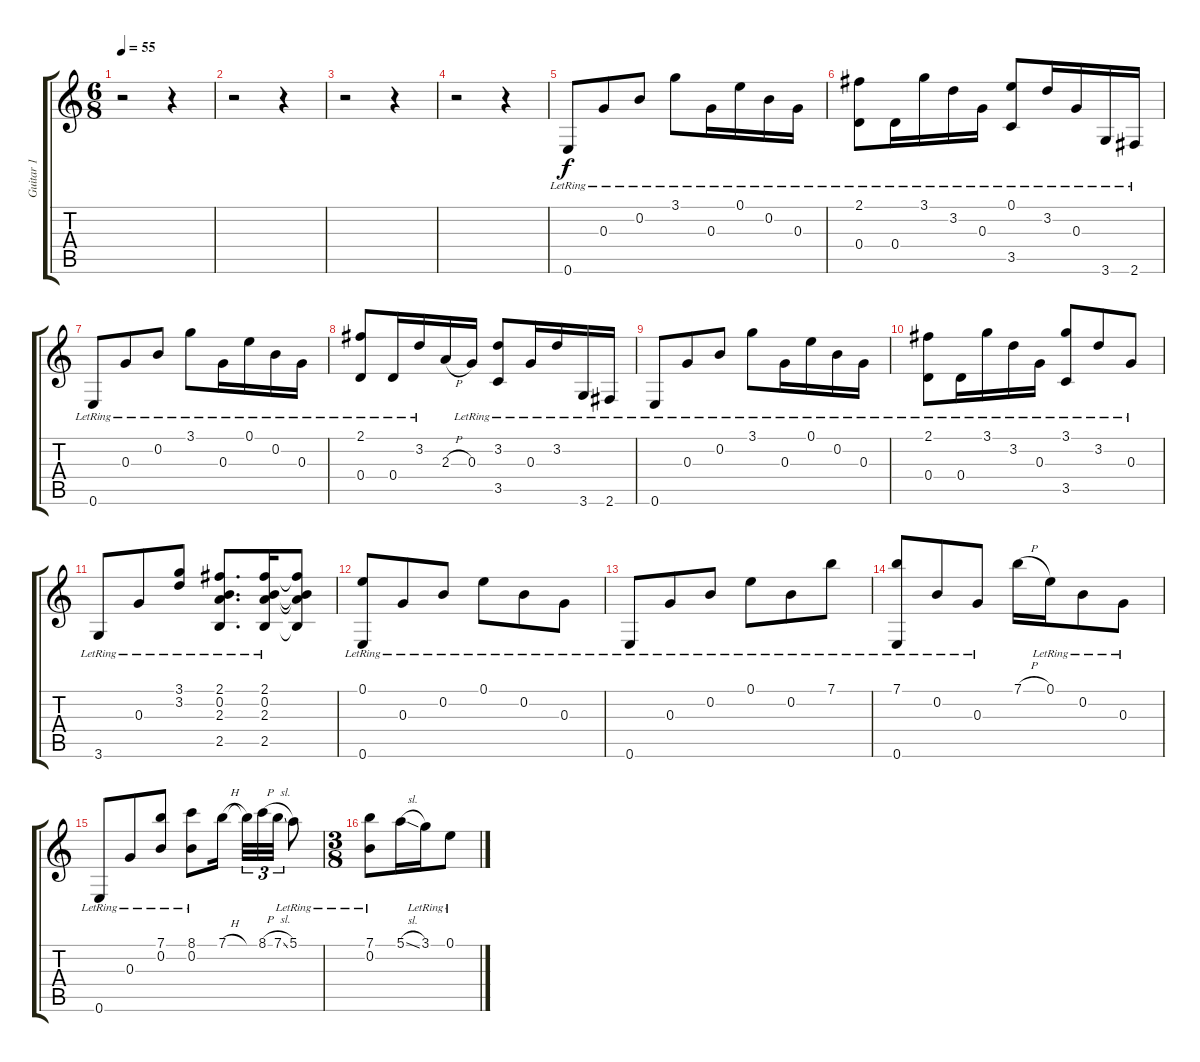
\track ("Guitar 1" "Guitar 1") {instrument acousticguitarsteel}
\staff {score tabs}
\tuning (E4 B3 G3 D3 A2 E2) {hide}
\ts (6 8)
\tempo 55
\clef g2
\ks c
r.2{dy f} r.4 |
r.2 r.4 |
r.2 r.4 |
r.2 r.4 |
0.6{lr}.8 0.3{lr}.8 0.2{lr}.8 3.1{lr}.8 0.3{lr}.16 0.1{lr}.16 0.2{lr}.16 0.3{lr}.16 |
(2.1{lr} 0.4{lr}).8 0.4{lr}.16 3.1{lr}.16 3.2{lr}.16 0.3{lr}.16 (0.1{lr} 3.5{lr}).8 3.2{lr}.16 0.3{lr}.16 3.6{lr}.16 2.6{lr}.16 |
0.6{lr}.8 0.3{lr}.8 0.2{lr}.8 3.1{lr}.8 0.3{lr}.16 0.1{lr}.16 0.2{lr}.16 0.3{lr}.16 |
(2.1{lr} 0.4{lr}).8 0.4{lr}.16 3.2{lr}.16 2.3{h}.16 0.3{lr}.16 (3.2{lr} 3.5{lr}).8 0.3{lr}.16 3.2{lr}.16 3.6{lr}.16 2.6{lr}.16 |
0.6{lr}.8 0.3{lr}.8 0.2{lr}.8 3.1{lr}.8 0.3{lr}.16 0.1{lr}.16 0.2{lr}.16 0.3{lr}.16 |
(2.1{lr} 0.4{lr}).8 0.4{lr}.16 3.1{lr}.16 3.2{lr}.16 0.3{lr}.16 (3.1{lr} 3.5{lr}).8 3.2{lr}.8 0.3{lr}.8 |
3.6{lr}.8 0.3{lr}.8 (3.1{lr} 3.2{lr}).8 (2.1{lr} 0.2{lr} 2.3{lr} 2.5{lr}).8{d} (2.1{lr} 0.2{lr} 2.3{lr} 2.5{lr}).16 (2.1{t} 0.2{t} 2.3{t} 2.5{t}).8 |
(0.1{lr} 0.6{lr}).8 0.3{lr}.8 0.2{lr}.8 0.1{lr}.8 0.2{lr}.8 0.3{lr}.8 |
0.6{lr}.8 0.3{lr}.8 0.2{lr}.8 0.1{lr}.8 0.2{lr}.8 7.1{lr}.8 |
(7.1{lr} 0.6{lr}).8 0.2{lr}.8 0.3{lr}.8 7.1{h}.16 0.1{lr}.16 0.2{lr}.8 0.3{lr}.8 |
0.6{lr}.8 0.3{lr}.8 (7.1{lr} 0.2{lr}).8 (8.1{lr} 0.2{lr}).8 7.1{h}.16{beam splitsecondary} 7.1{t}.32{tu (3 2)} 8.1{h}.32{tu (3 2)} 7.1{sl}.32{tu (3 2)} 5.1{lr}.8 |
\ts (3 8)
(7.1{lr} 0.2{lr}).8 5.1{sl}.16 3.1{lr}.16 0.1{lr}.8
